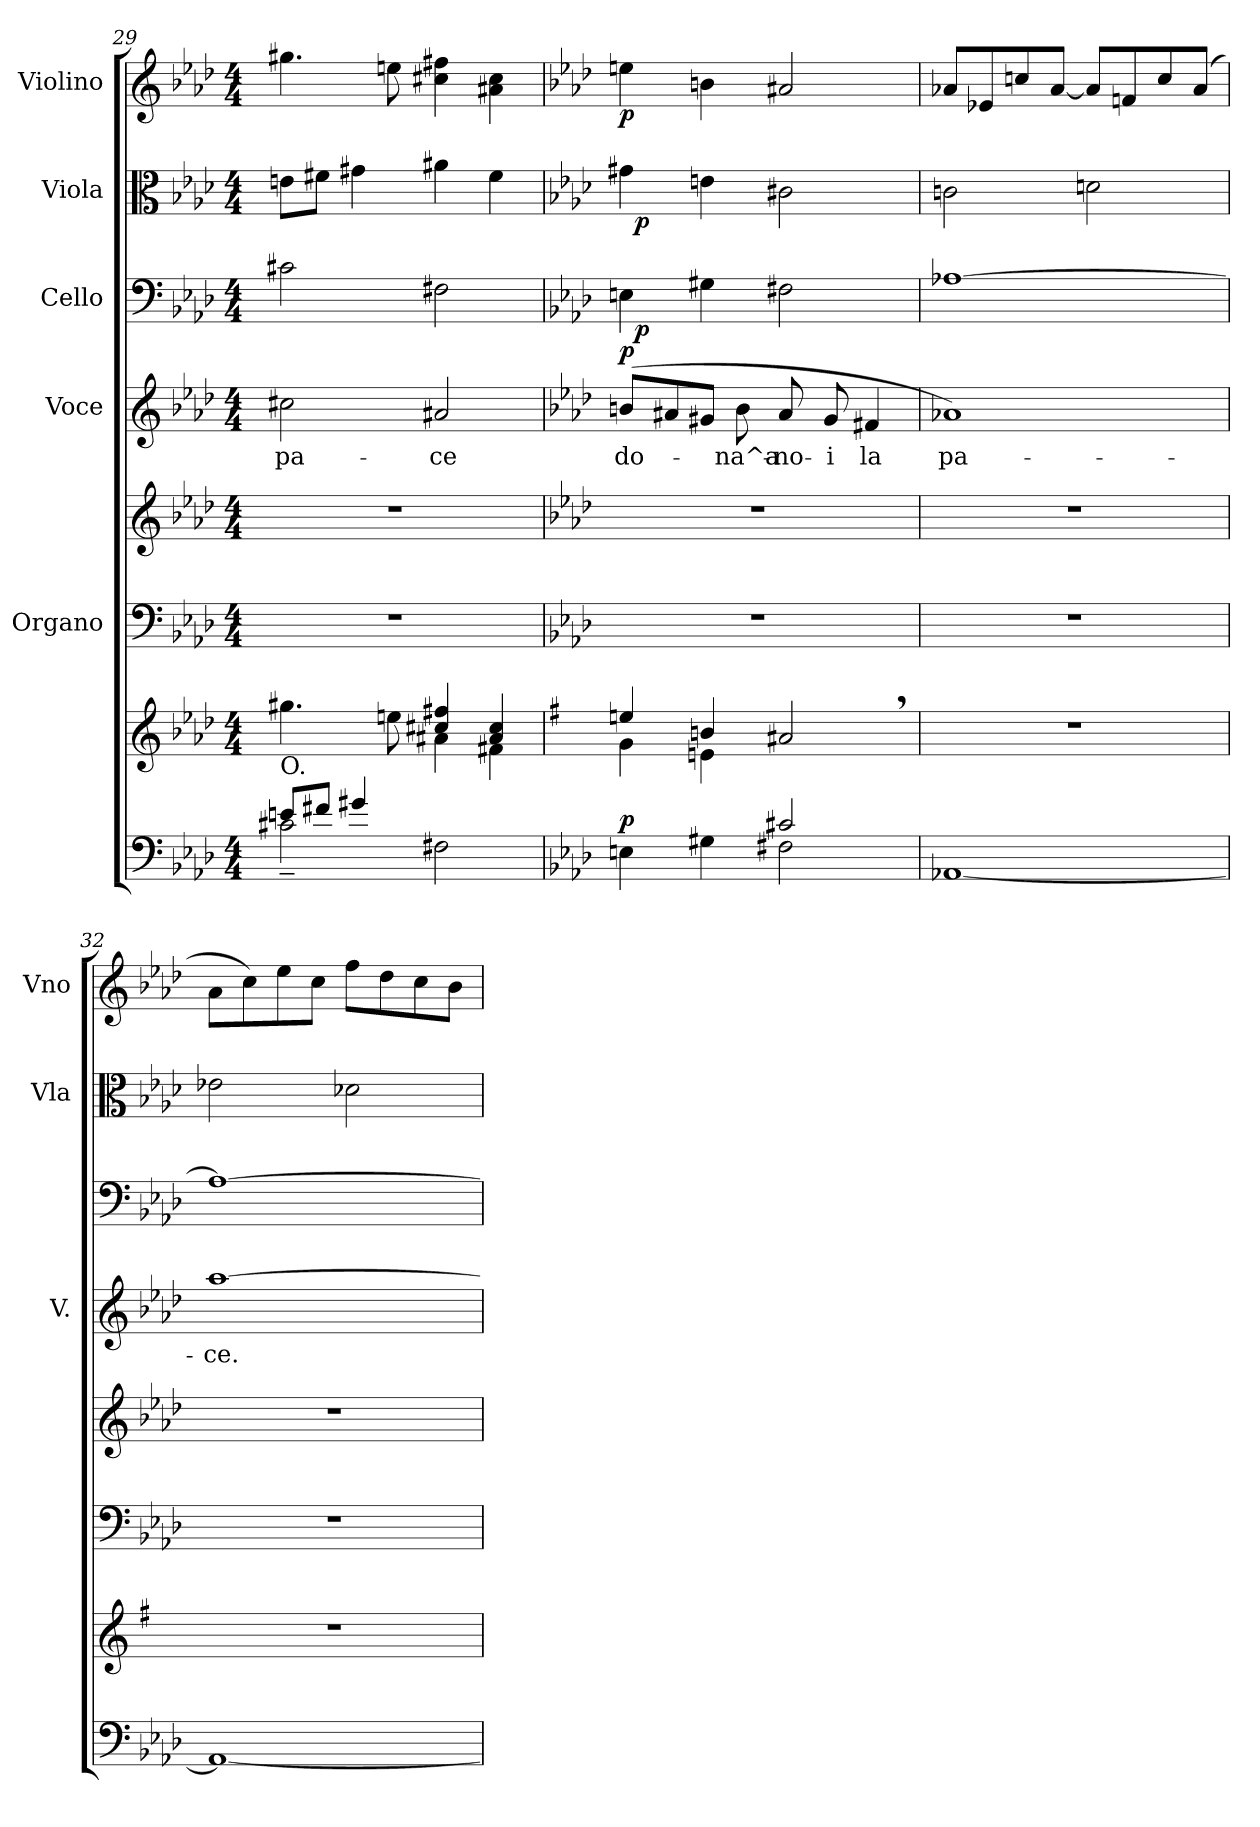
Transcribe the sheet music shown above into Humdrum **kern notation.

**kern	**dynam	**kern	**kern	**kern	**kern	**text	**dynam	**kern	**dynam	**kern	**dynam	**kern	**dynam
*part7	*part7	*part6	*part5	*part5	*part4	*part4	*part4	*part3	*part3	*part2	*part2	*part1	*part1
*staff8	*staff8	*staff7	*staff6	*staff5	*staff4	*staff4	*staff4	*staff3	*staff3	*staff2	*staff2	*staff1	*staff1
*	*	*	*I"Organo	*	*I"Voce	*	*	*I"Cello	*	*I"Viola	*	*I"Violino	*
*	*	*	*	*	*I'V.	*	*	*	*	*I'Vla	*	*I'Vno	*
*clefF4	*	*clefG2	*clefF4	*clefG2	*clefG2	*	*	*clefF4	*	*clefC3	*	*clefG2	*
*k[b-e-a-d-]	*	*k[b-e-a-d-]	*k[b-e-a-d-]	*k[b-e-a-d-]	*k[b-e-a-d-]	*	*	*k[b-e-a-d-]	*	*k[b-e-a-d-]	*	*k[b-e-a-d-]	*
*A-:	*	*A-:	*A-:	*A-:	*A-:	*	*	*A-:	*	*A-:	*	*A-:	*
*M4/4	*	*M4/4	*M4/4	*M4/4	*M4/4	*	*	*M4/4	*	*M4/4	*	*M4/4	*
=29	=29	=29	=29	=29	=29	=29	=29	=29	=29	=29	=29	=29	=29
*^	*	*^	*	*	*	*	*	*	*	*	*	*	*
!	!	!	!LO:TX:b:t=O.	!	!	!	!	!	!	!	!	!	!	!	!
!	!	!	!	!	!	!	!	!LO:LY:b	!	!	!	!	!	!	!
8en/L	2c#X~<\	.	2ryy	4.gg#X\	1r	1r	2cc#X\	pa-	.	2c#X\	.	8en\L	.	4.gg#X\	.
8f#X/J	.	.	.	.	.	.	.	.	.	.	.	8f#X\J	.	.	.
4g#X/	.	.	.	.	.	.	.	.	.	.	.	4g#X\	.	.	.
.	.	.	.	8een\	.	.	.	.	.	.	.	.	.	8een\	.
!	!	!	!	!	!	!	!	!LO:LY:b	!	!	!	!	!	!	!
2ryy	2F#X\	.	4cc#X/ 4ff#X/	4a#X\	.	.	2a#X/	-ce	.	2F#X\	.	4a#X\	.	4cc#X\ 4ff#X\	.
.	.	.	4a#/ 4cc#/	4f#X\	.	.	.	.	.	.	.	4f#\	.	4a#X\ 4cc#\	.
=30	=30	=30	=30	=30	=30	=30	=30	=30	=30	=30	=30	=30	=30	=30	=30
*	*	*	*k[f#]	*	*	*	*	*	*	*	*	*	*	*	*
*	*	*	*G:	*	*	*	*	*	*	*	*	*	*	*	*
!	!	!LO:DY:a	!	!	!	!	!	!LO:LY:b	!LO:DY:a	!	!	!	!	!	!LO:DY:b
*	*	*	*	*	*	*	*	*	*	*^	*	*^	*	*	*
2ryy	4En\	p	4een/	4g\	1r	1r	(>8bn/L	do-	p	4En\	32ryy	.	4g#X\	32ryy	.	4een\	p
!	!	!	!	!	!	!	!	!	!	!	!	!LO:DY:b	!	!	!LO:DY:b	!	!
.	.	.	.	.	.	.	.	.	.	.	2ryy	p	.	2ryy	p	.	.
.	.	.	.	.	.	.	8a#X/	.	.	.	.	.	.	.	.	.	.
.	4G#X\	.	4bn/	4en\	.	.	8g#X/J	.	.	4G#X\	.	.	4en\	.	.	4bn\	.
!	!	!	!	!	!	!	!	!LO:LY:b	!	!	!	!	!	!	!	!	!
.	.	.	.	.	.	.	8b\	-na^a-	.	.	.	.	.	.	.	.	.
!	!	!	!	!	!	!	!	!LO:LY:b	!	!	!	!	!	!	!	!	!
2c#X/	2F#X\	.	2a#X,>/	2ryy	.	.	8a#/	-no-	.	2F#X\	.	.	2c#X\	.	.	2a#X/	.
.	.	.	.	.	.	.	.	.	.	.	4...ryy	.	.	4...ryy	.	.	.
!	!	!	!	!	!	!	!	!LO:LY:b	!	!	!	!	!	!	!	!	!
.	.	.	.	.	.	.	8g#/	-i	.	.	.	.	.	.	.	.	.
!	!	!	!	!	!	!	!	!LO:LY:b	!	!	!	!	!	!	!	!	!
.	.	.	.	.	.	.	4f#X/	la	.	.	.	.	.	.	.	.	.
*v	*v	*	*	*	*	*	*	*	*	*	*	*	*	*	*	*	*
*	*	*v	*v	*	*	*	*	*	*	*	*	*	*	*	*	*
=31	=31	=31	=31	=31	=31	=31	=31	=31	=31	=31	=31	=31	=31	=31	=31
!	!	!	!	!	!	!LO:LY:b	!	!	!	!	!	!	!	!	!
*	*	*	*	*	*	*	*	*v	*v	*	*	*	*	*	*
*	*	*	*	*	*	*	*	*	*	*v	*v	*	*	*
[<1AA-X	.	1r	1r	1r	1a-X)	pa-	.	[>1A-X	.	2cn\	.	8a-X/L	.
.	.	.	.	.	.	.	.	.	.	.	.	8e-X/	.
.	.	.	.	.	.	.	.	.	.	.	.	8ccn/	.
.	.	.	.	.	.	.	.	.	.	.	.	[<8a-/J	.
.	.	.	.	.	.	.	.	.	.	2dn\	.	8a-/L]	.
.	.	.	.	.	.	.	.	.	.	.	.	8fn/	.
.	.	.	.	.	.	.	.	.	.	.	.	8cc/	.
.	.	.	.	.	.	.	.	.	.	.	.	(8a-/J	.
=32	=32	=32	=32	=32	=32	=32	=32	=32	=32	=32	=32	=32	=32
!	!	!	!	!	!	!LO:LY:b	!	!	!	!	!	!	!
1AA-_	.	1r	1r	1r	[>1aa-	-ce.	.	1A-_	.	2e-X\	.	8a-\L	.
.	.	.	.	.	.	.	.	.	.	.	.	8cc\)	.
.	.	.	.	.	.	.	.	.	.	.	.	8ee-\	.
.	.	.	.	.	.	.	.	.	.	.	.	8cc\J	.
.	.	.	.	.	.	.	.	.	.	2d-X\	.	8ff\L	.
.	.	.	.	.	.	.	.	.	.	.	.	8dd-\	.
.	.	.	.	.	.	.	.	.	.	.	.	8cc\	.
.	.	.	.	.	.	.	.	.	.	.	.	8b-\J	.
=	=	=	=	=	=	=	=	=	=	=	=	=	=
*-	*-	*-	*-	*-	*-	*-	*-	*-	*-	*-	*-	*-	*-
